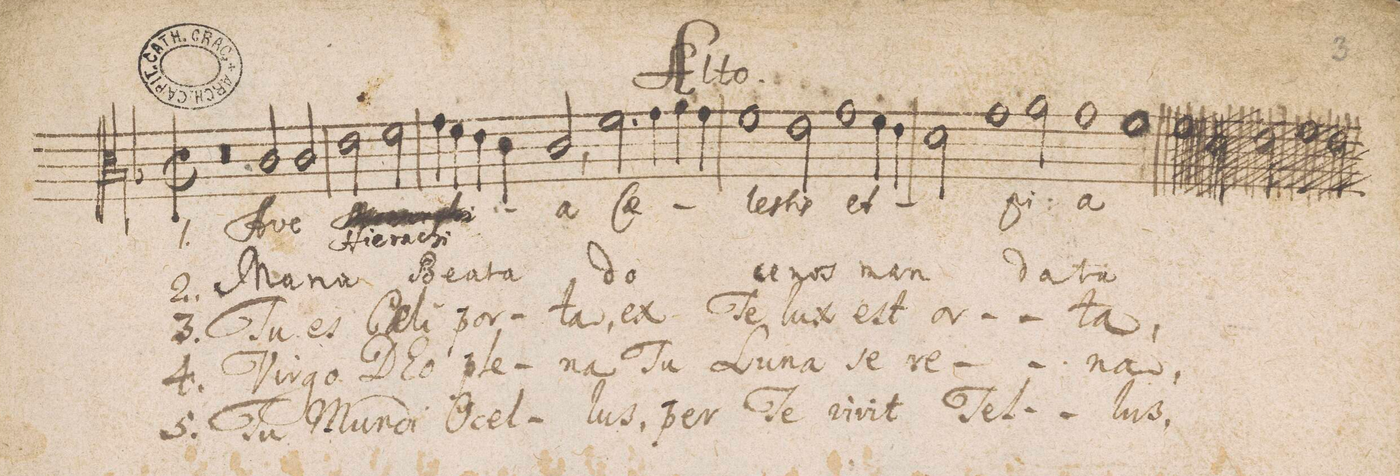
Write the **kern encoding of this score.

**kern	**text	**text	**text	**text	**text
*I"Alto.	*	*	*	*	*
*clefC3	*	*	*	*	*
*k[b-]	*	*	*	*	*
*met(c|)	*	*	*	*	*
*M2/2	*	*	*	*	*
0r	.	.	.	.	.
=2-	=2-	=2-	=2-	=2-	=2-
2c/	1. A-	2. Ma-	3. Tu	4. Vir-	5. Tu
2c/	-ve	-ri-	es	-go	Mun-
*2\right	*	*	*	*	*
2e\	Hie-	-a	C(a)e-	DE-	-di
2f\	-ra-	Be-	-li	-o	O-
=3-	=3-	=3-	=3-	=3-	=3-
4g\	-chi-	-a-	por-	ple-	-cel-
4f\	.	.	.	.	.
4e\	.	.	.	.	.
4d\	.	.	.	.	.
2c,/	-a	-ta	-ta,	-na	-lus,
2.f\	C(a)e-	do-	ex	Tu	per
=4-	=4-	=4-	=4-	=4-	=4-
4g\	.	.	.	.	.
4a\	.	.	.	.	.
4g\	.	.	.	.	.
1f\	-les-	-ce	Te	Lu-	Te
=5-	=5-	=5-	=5-	=5-	=5-
2e\	-tis	nos	lux	-na	.
1g\	et	man-	est	se-	vi-
4f\	.	.	.	.	-vit
4e\	.	.	.	.	.
=6-	=6-	=6-	=6-	=6-	=6-
2d\	.	.	or-	-re-	Tel-
1g\	pi-	.	.	.	.
2a\	.	-da-	.	.	.
=7-	=7-	=7-	=7-	=7-	=7-
1g\	-a	-ta	-ta,	-na,	.
1f\	.	.	.	.	-lus,
=8-	=8-	=8-	=8-	=8-	=8-
*-	*-	*-	*-	*-	*-
